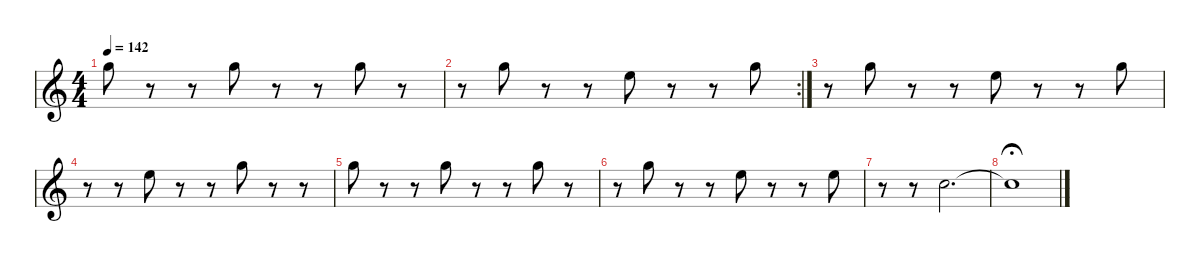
\defaultSystemsLayout 4
\hideDynamics
\bracketExtendMode nobrackets
\singleTrackTrackNamePolicy hidden
\multiTrackTrackNamePolicy hidden
\firstSystemTrackNameMode fullname
\firstSystemTrackNameOrientation horizontal
\otherSystemsTrackNameOrientation horizontal
\track ("Oboe" "ob.") {instrument oboe}
\staff {score}
\tuning (E4 B3 G3 D3 A2 E2)
\ts (4 4)
\tempo 142
\clef g2
\ks c
15.1.8{dy p beam Down} r.8{beam Down} r.8{beam Down} 15.1.8{beam Down} r.8{beam Down} r.8{beam Down} 15.1.8{beam Down} r.8{beam Down} |
\rc 2
r.8{beam Down} 15.1.8{beam Down} r.8{beam Down} r.8{beam Down} 12.1.8{beam Down} r.8{beam Down} r.8{beam Down} 15.1.8{beam Down} |
r.8{beam Down} 20.2.8{beam Down} r.8{beam Down} r.8{beam Down} 17.2.8{beam Down} r.8{beam Down} r.8{beam Down} 15.1.8{beam Down} |
r.8{beam Down} r.8{beam Down} 17.2.8{beam Down} r.8{beam Down} r.8{beam Down} 15.1.8{beam Down} r.8{beam Down} r.8{beam Down} |
15.1.8{beam Down} r.8{beam Down} r.8{beam Down} 15.1.8{beam Down} r.8{beam Down} r.8{beam Down} 15.1.8{beam Down} r.8{beam Down} |
r.8{beam Down} 15.1.8{beam Down} r.8{beam Down} r.8{beam Down} 12.1.8{beam Down} r.8{beam Down} r.8{beam Down} 12.1.8{beam Down} |
r.8{beam Down} r.8{beam Down} 8.1.2{d beam Down} |
8.1{t}.1{fermata (medium 0.32) beam Down}
